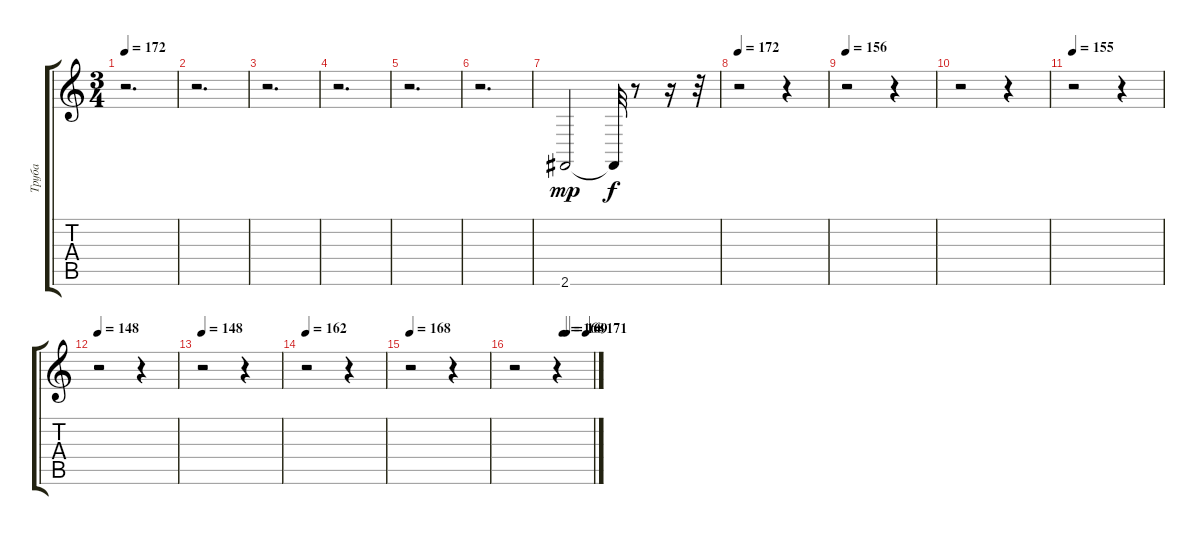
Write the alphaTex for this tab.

\track ("Труба" "Труба") {instrument trumpet}
\staff {score tabs}
\tuning (E4 B3 G3 D3 A2 E2) {hide}
\ts (3 4)
\tempo 172
\clef g2
\ks c
r.2{d dy f} |
r.2{d} |
r.2{d} |
r.2{d} |
r.2{d} |
r.2{d} |
2.6.2{dy mp} 2.6{t}.32{dy f} r.8 r.16 r.32 |
\tempo 172
r.2 r.4 |
\tempo 156
r.2 r.4 |
r.2 r.4 |
\tempo 155
r.2 r.4 |
\tempo 148
r.2 r.4 |
\tempo 148
r.2 r.4 |
\tempo 162
r.2 r.4 |
\tempo 168
r.2 r.4 |
\tempo (168 0.625)
\tempo (169 0.6666666666666666)
\tempo (171 0.9166666666666666)
r.2 r.4
